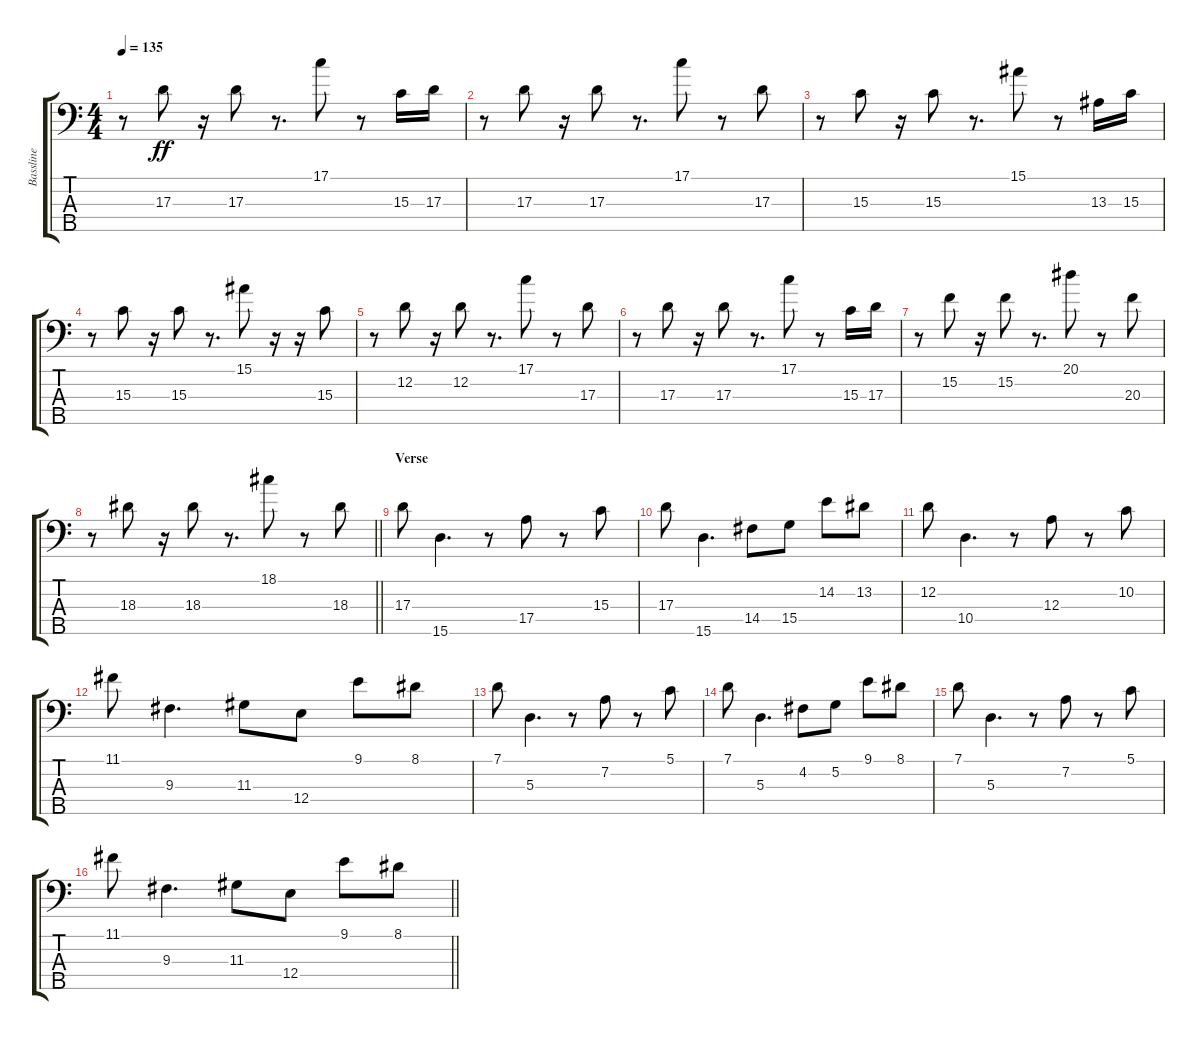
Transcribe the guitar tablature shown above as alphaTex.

\track ("Bassline" "Bassline") {instrument electricbassfinger}
\staff {score tabs}
\tuning (G2 D2 A1 E1 B0) {hide}
\ts (4 4)
\tempo 135
\clef f4
\ks c
r.8{dy ff} 17.3.8 r.16 17.3.8 r.8{d} 17.1.8 r.8 15.3.16 17.3.16 |
r.8 17.3.8 r.16 17.3.8 r.8{d} 17.1.8 r.8 17.3.8 |
r.8 15.3.8 r.16 15.3.8 r.8{d} 15.1.8 r.8 13.3.16 15.3.16 |
r.8 15.3.8 r.16 15.3.8 r.8{d} 15.1.8 r.16 r.16 15.3.8 |
r.8 12.2.8 r.16 12.2.8 r.8{d} 17.1.8 r.8 17.3.8 |
r.8 17.3.8 r.16 17.3.8 r.8{d} 17.1.8 r.8 15.3.16 17.3.16 |
r.8 15.2.8 r.16 15.2.8 r.8{d} 20.1.8 r.8 20.3.8 |
\barLineRight lightlight
r.8 18.3.8 r.16 18.3.8 r.8{d} 18.1.8 r.8 18.3.8 |
\section ("" "Verse")
17.3.8 15.5.4{d} r.8 17.4.8 r.8 15.3.8 |
17.3.8 15.5.4{d} 14.4.8 15.4.8 14.2.8 13.2.8 |
12.2.8 10.4.4{d} r.8 12.3.8 r.8 10.2.8 |
11.1.8 9.3.4{d} 11.3.8 12.4.8 9.1.8 8.1.8 |
7.1.8 5.3.4{d} r.8 7.2.8 r.8 5.1.8 |
7.1.8 5.3.4{d} 4.2.8 5.2.8 9.1.8 8.1.8 |
7.1.8 5.3.4{d} r.8 7.2.8 r.8 5.1.8 |
\barLineRight lightlight
11.1.8 9.3.4{d} 11.3.8 12.4.8 9.1.8 8.1.8
